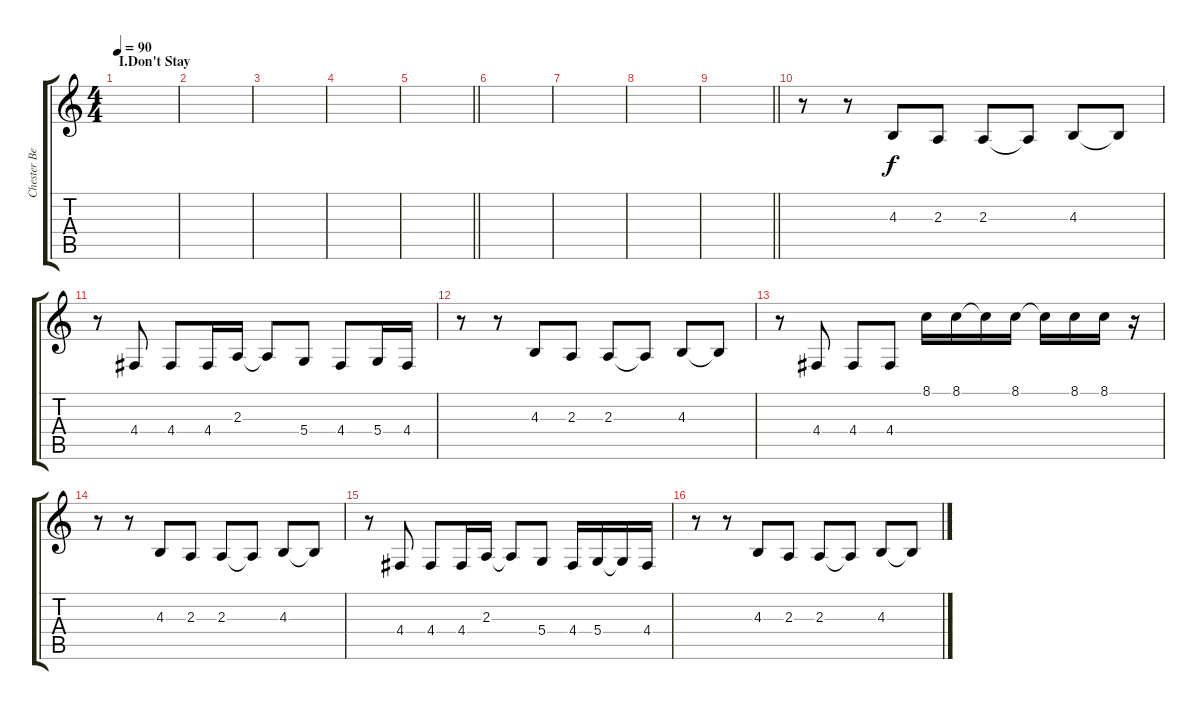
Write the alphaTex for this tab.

\track ("Chester Bennington - Vocals" "Chester Be") {instrument harmonica}
\staff {score tabs}
\tuning (E4 B3 G3 D3 A2 E2) {hide}
\ts (4 4)
\section ("" "I.Don't Stay")
\tempo 90
\clef g2
\ks c
|
|
|
|
\barLineRight lightlight
|
|
|
|
\barLineRight lightlight
|
r.8 r.8 4.3.8 2.3.8 2.3.8 2.3{t}.8 4.3.8 4.3{t}.8 |
r.8 4.4.8 4.4.8 4.4.16 2.3.16 2.3{t}.8 5.4.8 4.4.8 5.4.16 4.4.16 |
r.8 r.8 4.3.8 2.3.8 2.3.8 2.3{t}.8 4.3.8 4.3{t}.8 |
r.8 4.4.8 4.4.8 4.4.8 8.1.16 8.1.16 8.1{t}.16 8.1.16 8.1{t}.16 8.1.16 8.1.16 r.16 |
r.8 r.8 4.3.8 2.3.8 2.3.8 2.3{t}.8 4.3.8 4.3{t}.8 |
r.8 4.4.8 4.4.8 4.4.16 2.3.16 2.3{t}.8 5.4.8 4.4.16 5.4.16 5.4{t}.16 4.4.16 |
r.8 r.8 4.3.8 2.3.8 2.3.8 2.3{t}.8 4.3.8 4.3{t}.8
